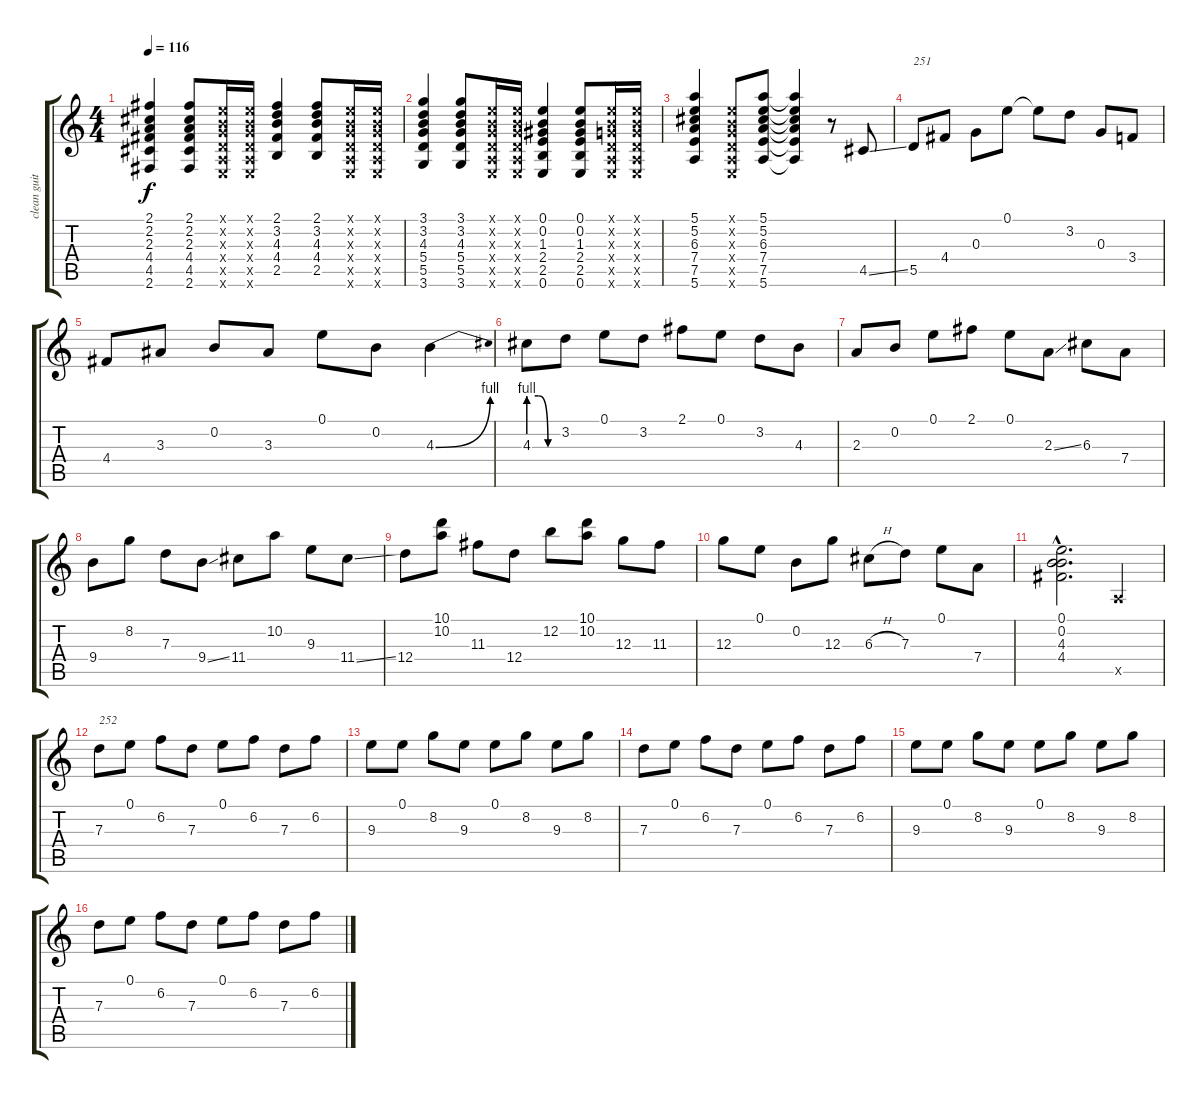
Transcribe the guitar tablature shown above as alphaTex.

\track ("clean guitar" "clean guit") {instrument electricguitarclean}
\staff {score tabs}
\tuning (E4 B3 G3 D3 A2 E2) {hide}
\ts (4 4)
\tempo 116
\clef g2
\ks c
(2.1 2.2 2.3 4.4 4.5 2.6).4{dy f} (2.1 2.2 2.3 4.4 4.5 2.6).8 (0.1{x} 0.2{x} 0.3{x} 0.4{x} 0.5{x} 0.6{x}).16 (0.1{x} 0.2{x} 0.3{x} 0.4{x} 0.5{x} 0.6{x}).16 (2.1 3.2 4.3 4.4 2.5).4 (2.1 3.2 4.3 4.4 2.5).8 (0.1{x} 0.2{x} 0.3{x} 0.4{x} 0.5{x} 0.6{x}).16 (0.1{x} 0.2{x} 0.3{x} 0.4{x} 0.5{x} 0.6{x}).16 |
(3.1 3.2 4.3 5.4 5.5 3.6).4 (3.1 3.2 4.3 5.4 5.5 3.6).8 (0.1{x} 0.2{x} 0.3{x} 0.4{x} 0.5{x} 0.6{x}).16 (0.1{x} 0.2{x} 0.3{x} 0.4{x} 0.5{x} 0.6{x}).16 (0.1 0.2 1.3 2.4 2.5 0.6).4 (0.1 0.2 1.3 2.4 2.5 0.6).8 (0.1{x} 0.2{x} 0.3{x} 0.4{x} 0.5{x} 0.6{x}).16 (0.1{x} 0.2{x} 0.3{x} 0.4{x} 0.5{x} 0.6{x}).16 |
(5.1 5.2 6.3 7.4 7.5 5.6).4 (0.1{x} 0.2{x} 0.3{x} 0.4{x} 0.5{x} 0.6{x}).8 (5.1 5.2 6.3 7.4 7.5 5.6).8 (5.1{t} 5.2{t} 6.3{t} 7.4{t} 7.5{t} 5.6{t}).4 r.8 4.5{ss}.8 |
5.5.8{txt "251"} 4.4.8 0.3.8 0.1.8 0.1{t}.8 3.2.8 0.3.8 3.4.8 |
4.4.8 3.3.8 0.2.8 3.3.8 0.1.8 0.2.8 4.3{be (bend 0 0 60 4)}.4 |
4.3{be (custom 0 4 20 4 40 0 60 0)}.8 3.2.8 0.1.8 3.2.8 2.1.8 0.1.8 3.2.8 4.3.8 |
2.3.8 0.2.8 0.1.8 2.1.8 0.1.8 2.3{ss}.8 6.3.8 7.4.8 |
9.4.8 8.2.8 7.3.8 9.4{ss}.8 11.4.8 10.2.8 9.3.8 11.4{ss}.8 |
12.4.8 (10.1 10.2).8 11.3.8 12.4.8 12.2.8 (10.1 10.2).8 12.3.8 11.3.8 |
12.3.8 0.1.8 0.2.8 12.3.8 6.3{h}.8 7.3.8 0.1.8 7.4.8 |
(0.1{hac} 0.2{hac} 4.3{hac} 4.4{hac}).2{d} 0.5{x}.4 |
7.3.8{txt "252"} 0.1.8 6.2.8 7.3.8 0.1.8 6.2.8 7.3.8 6.2.8 |
9.3.8 0.1.8 8.2.8 9.3.8 0.1.8 8.2.8 9.3.8 8.2.8 |
7.3.8 0.1.8 6.2.8 7.3.8 0.1.8 6.2.8 7.3.8 6.2.8 |
9.3.8 0.1.8 8.2.8 9.3.8 0.1.8 8.2.8 9.3.8 8.2.8 |
7.3.8 0.1.8 6.2.8 7.3.8 0.1.8 6.2.8 7.3.8 6.2.8
